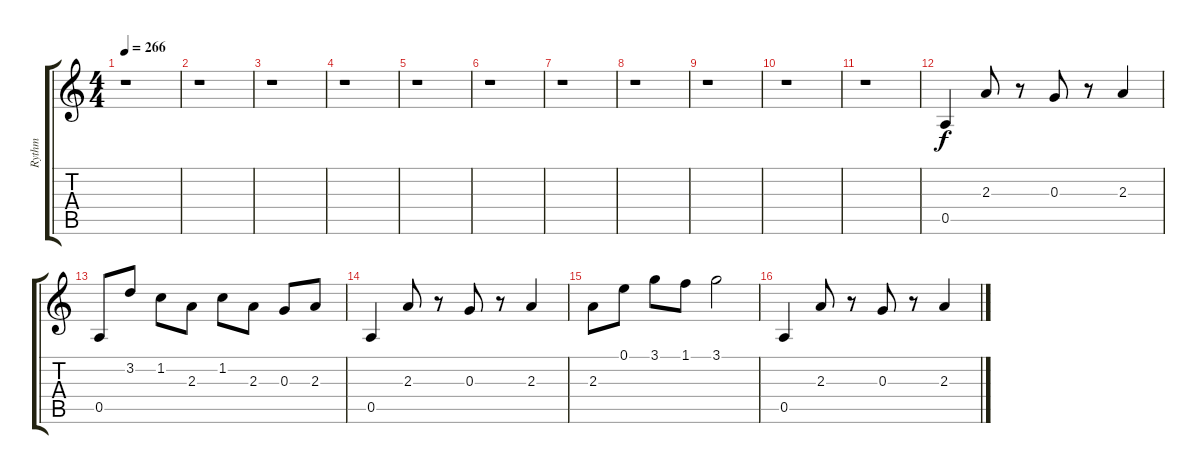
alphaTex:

\track ("Rythm" "Rythm") {instrument distortionguitar}
\staff {score tabs}
\tuning (E4 B3 G3 D3 A2 E2) {hide}
\ts (4 4)
\tempo 266
\clef g2
\ks c
r.1{dy f} |
r.1 |
r.1 |
r.1 |
r.1 |
r.1 |
r.1 |
r.1 |
r.1 |
r.1 |
r.1 |
0.5.4 2.3.8 r.8 0.3.8 r.8 2.3.4 |
0.5.8 3.2.8 1.2.8 2.3.8 1.2.8 2.3.8 0.3.8 2.3.8 |
0.5.4 2.3.8 r.8 0.3.8 r.8 2.3.4 |
2.3.8 0.1.8 3.1.8 1.1.8 3.1.2 |
0.5.4 2.3.8 r.8 0.3.8 r.8 2.3.4
